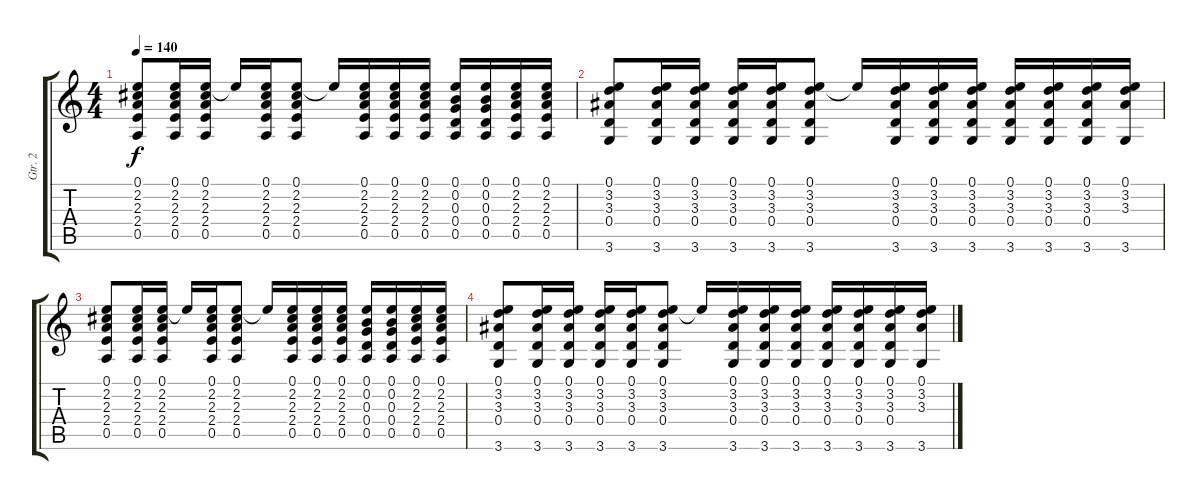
\track ("Gtr. 2" "Gtr. 2") {instrument acousticguitarnylon}
\staff {score tabs}
\tuning (E4 B3 G3 D3 A2 E2) {hide}
\ts (4 4)
\tempo 140
\clef g2
\ks c
(0.1 2.2 2.3 2.4 0.5).8{dy f} (0.1 2.2 2.3 2.4 0.5).16 (0.1 2.2 2.3 2.4 0.5).16 0.1{t}.16 (0.1 2.2 2.3 2.4 0.5).16 (0.1 2.2 2.3 2.4 0.5).8 0.1{t}.16 (0.1 2.2 2.3 2.4 0.5).16 (0.1 2.2 2.3 2.4 0.5).16 (0.1 2.2 2.3 2.4 0.5).16 (0.1 0.2 0.3 0.4 0.5).16 (0.1 0.2 0.3 0.4 0.5).16 (0.1 2.2 2.3 2.4 0.5).16 (0.1 2.2 2.3 2.4 0.5).16 |
(0.1 3.2 3.3 0.4 3.6).8 (0.1 3.2 3.3 0.4 3.6).16 (0.1 3.2 3.3 0.4 3.6).16 (0.1 3.2 3.3 0.4 3.6).16 (0.1 3.2 3.3 0.4 3.6).16 (0.1 3.2 3.3 0.4 3.6).8 0.1{t}.16 (0.1 3.2 3.3 0.4 3.6).16 (0.1 3.2 3.3 0.4 3.6).16 (0.1 3.2 3.3 0.4 3.6).16 (0.1 3.2 3.3 0.4 3.6).16 (0.1 3.2 3.3 0.4 3.6).16 (0.1 3.2 3.3 0.4 3.6).16 (0.1 3.2 3.3 3.6).16 |
(0.1 2.2 2.3 2.4 0.5).8 (0.1 2.2 2.3 2.4 0.5).16 (0.1 2.2 2.3 2.4 0.5).16 0.1{t}.16 (0.1 2.2 2.3 2.4 0.5).16 (0.1 2.2 2.3 2.4 0.5).8 0.1{t}.16 (0.1 2.2 2.3 2.4 0.5).16 (0.1 2.2 2.3 2.4 0.5).16 (0.1 2.2 2.3 2.4 0.5).16 (0.1 0.2 0.3 0.4 0.5).16 (0.1 0.2 0.3 0.4 0.5).16 (0.1 2.2 2.3 2.4 0.5).16 (0.1 2.2 2.3 2.4 0.5).16 |
(0.1 3.2 3.3 0.4 3.6).8 (0.1 3.2 3.3 0.4 3.6).16 (0.1 3.2 3.3 0.4 3.6).16 (0.1 3.2 3.3 0.4 3.6).16 (0.1 3.2 3.3 0.4 3.6).16 (0.1 3.2 3.3 0.4 3.6).8 0.1{t}.16 (0.1 3.2 3.3 0.4 3.6).16 (0.1 3.2 3.3 0.4 3.6).16 (0.1 3.2 3.3 0.4 3.6).16 (0.1 3.2 3.3 0.4 3.6).16 (0.1 3.2 3.3 0.4 3.6).16 (0.1 3.2 3.3 0.4 3.6).16 (0.1 3.2 3.3 3.6).16
